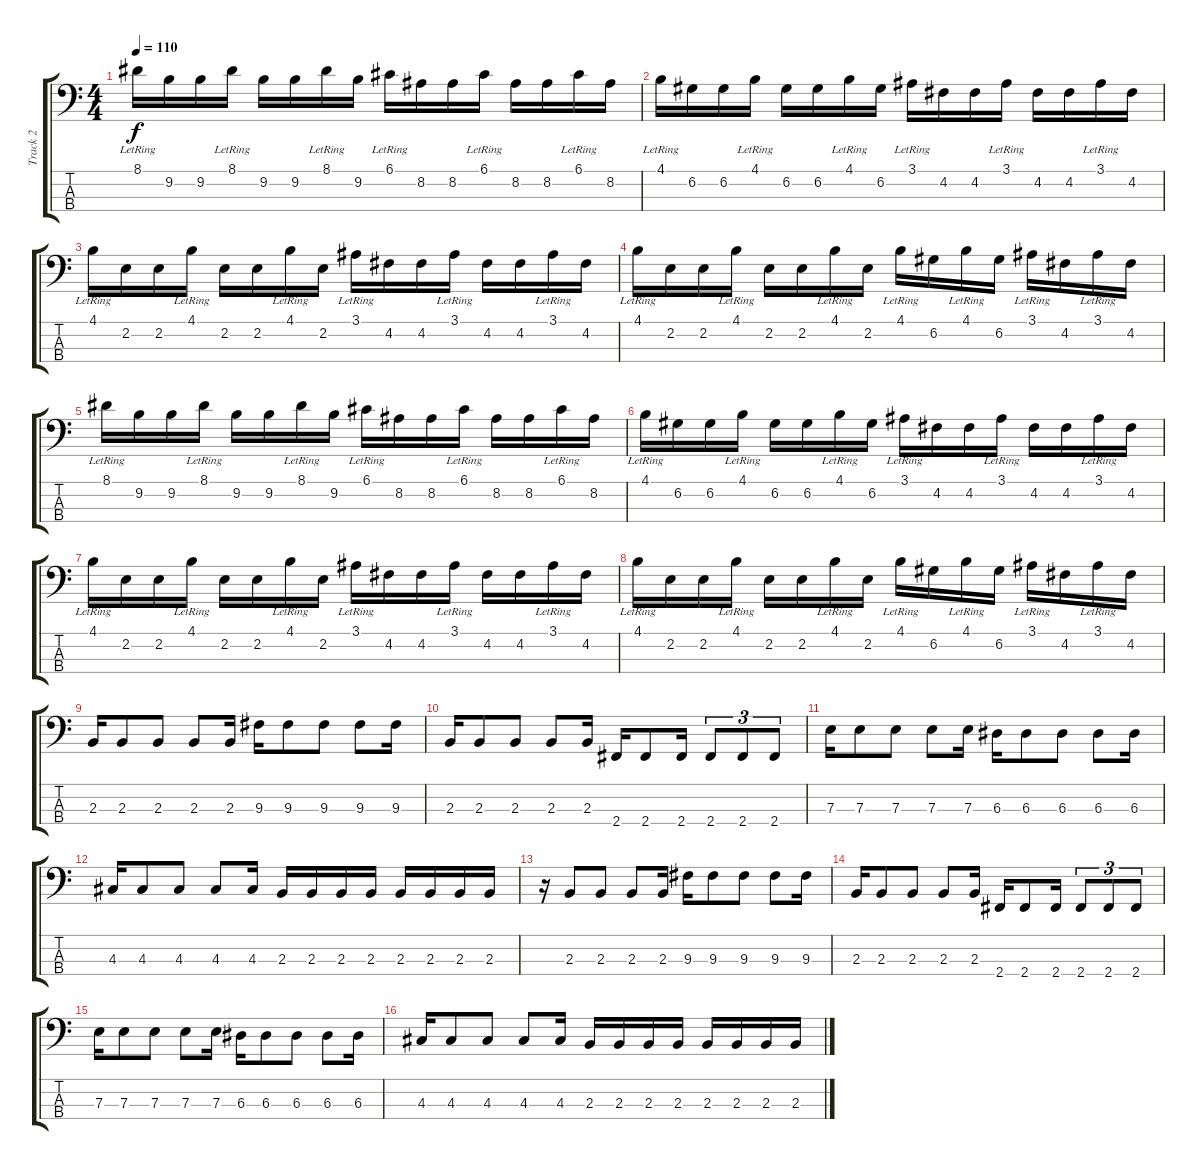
\track ("Track 2" "Track 2") {instrument electricbassfinger}
\staff {score tabs}
\tuning (G2 D2 A1 E1) {hide}
\ts (4 4)
\tempo 110
\clef f4
\ks c
8.1{lr}.16{dy f instrument electricbassfinger} 9.2.16 9.2.16 8.1{lr}.16 9.2.16 9.2.16 8.1{lr}.16 9.2.16 6.1{lr}.16 8.2.16 8.2.16 6.1{lr}.16 8.2.16 8.2.16 6.1{lr}.16 8.2.16 |
4.1{lr}.16 6.2.16 6.2.16 4.1{lr}.16 6.2.16 6.2.16 4.1{lr}.16 6.2.16 3.1{lr}.16 4.2.16 4.2.16 3.1{lr}.16 4.2.16 4.2.16 3.1{lr}.16 4.2.16 |
4.1{lr}.16 2.2.16 2.2.16 4.1{lr}.16 2.2.16 2.2.16 4.1{lr}.16 2.2.16 3.1{lr}.16 4.2.16 4.2.16 3.1{lr}.16 4.2.16 4.2.16 3.1{lr}.16 4.2.16 |
4.1{lr}.16 2.2.16 2.2.16 4.1{lr}.16 2.2.16 2.2.16 4.1{lr}.16 2.2.16 4.1{lr}.16 6.2.16 4.1{lr}.16 6.2.16 3.1{lr}.16 4.2.16 3.1{lr}.16 4.2.16 |
8.1{lr}.16 9.2.16 9.2.16 8.1{lr}.16 9.2.16 9.2.16 8.1{lr}.16 9.2.16 6.1{lr}.16 8.2.16 8.2.16 6.1{lr}.16 8.2.16 8.2.16 6.1{lr}.16 8.2.16 |
4.1{lr}.16 6.2.16 6.2.16 4.1{lr}.16 6.2.16 6.2.16 4.1{lr}.16 6.2.16 3.1{lr}.16 4.2.16 4.2.16 3.1{lr}.16 4.2.16 4.2.16 3.1{lr}.16 4.2.16 |
4.1{lr}.16 2.2.16 2.2.16 4.1{lr}.16 2.2.16 2.2.16 4.1{lr}.16 2.2.16 3.1{lr}.16 4.2.16 4.2.16 3.1{lr}.16 4.2.16 4.2.16 3.1{lr}.16 4.2.16 |
4.1{lr}.16 2.2.16 2.2.16 4.1{lr}.16 2.2.16 2.2.16 4.1{lr}.16 2.2.16 4.1{lr}.16 6.2.16 4.1{lr}.16 6.2.16 3.1{lr}.16 4.2.16 3.1{lr}.16 4.2.16 |
2.3.16 2.3.8 2.3.8 2.3.8 2.3.16 9.3.16 9.3.8 9.3.8 9.3.8 9.3.16 |
2.3.16 2.3.8 2.3.8 2.3.8 2.3.16 2.4.16 2.4.8 2.4.16 2.4.8{tu (3 2)} 2.4.8{tu (3 2)} 2.4.8{tu (3 2)} |
7.3.16 7.3.8 7.3.8 7.3.8 7.3.16 6.3.16 6.3.8 6.3.8 6.3.8 6.3.16 |
4.3.16 4.3.8 4.3.8 4.3.8 4.3.16 2.3.16 2.3.16 2.3.16 2.3.16 2.3.16 2.3.16 2.3.16 2.3.16 |
r.16 2.3.8 2.3.8 2.3.8 2.3.16 9.3.16 9.3.8 9.3.8 9.3.8 9.3.16 |
2.3.16 2.3.8 2.3.8 2.3.8 2.3.16 2.4.16 2.4.8 2.4.16 2.4.8{tu (3 2)} 2.4.8{tu (3 2)} 2.4.8{tu (3 2)} |
7.3.16 7.3.8 7.3.8 7.3.8 7.3.16 6.3.16 6.3.8 6.3.8 6.3.8 6.3.16 |
4.3.16 4.3.8 4.3.8 4.3.8 4.3.16 2.3.16 2.3.16 2.3.16 2.3.16 2.3.16 2.3.16 2.3.16 2.3.16
